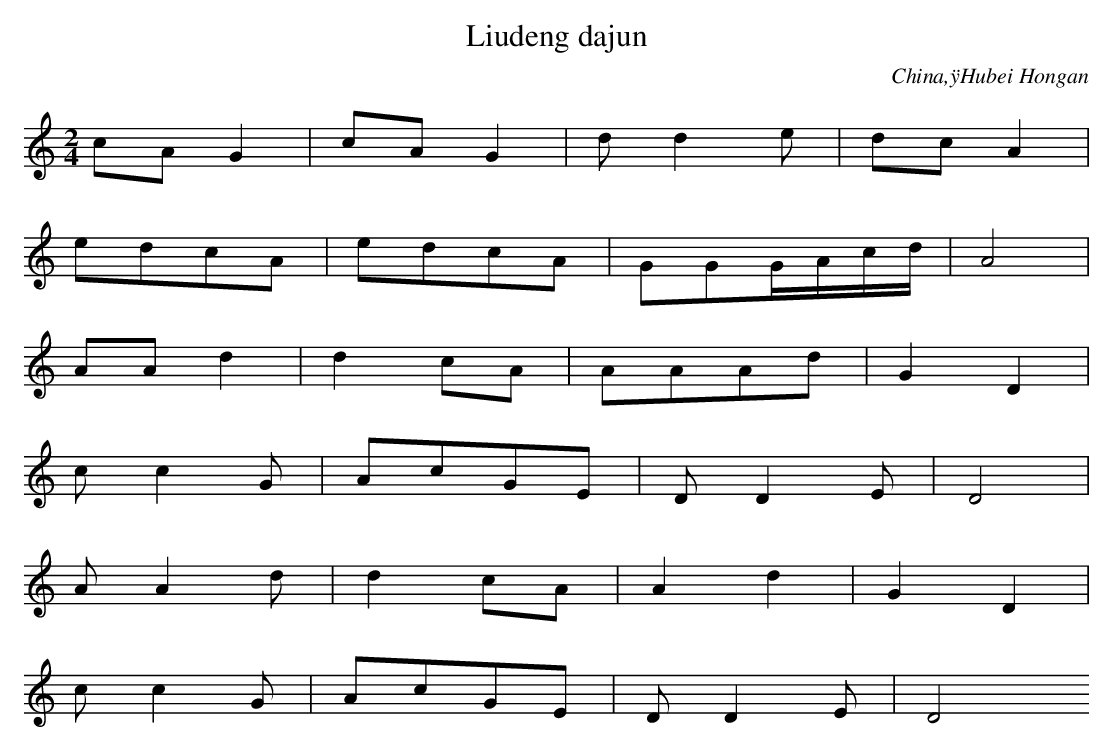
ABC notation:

X:1
T: Liudeng dajun
O: China,ÿHubei Hongan
M: 2/4
L: 1/16
K: C
c2A2G4 | c2A2G4 | d2d4e2 | d2c2A4 |
e2d2c2A2 | e2d2c2A2 | G2G2GAcd | A8 |
A2A2d4 | d4c2A2 | A2A2A2d2 | G4D4 |
c2c4G2 | A2c2G2E2 | D2D4E2 | D8 |
A2A4d2 | d4c2A2 | A4d4 | G4D4 |
c2c4G2 | A2c2G2E2 | D2D4E2 | D8
